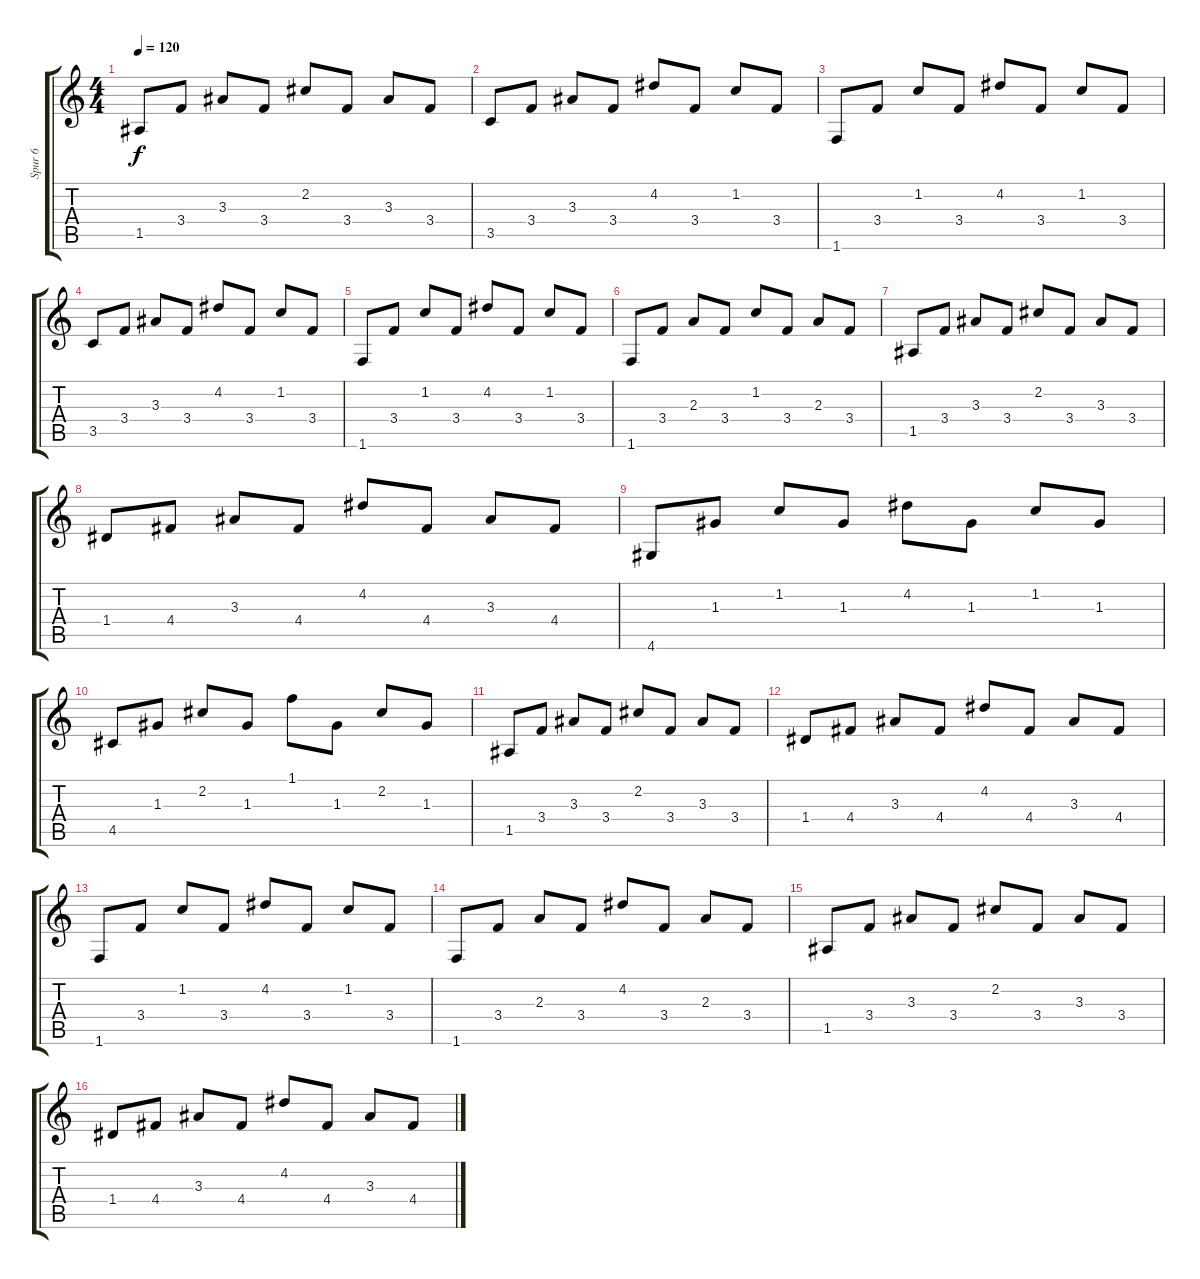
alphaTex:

\track ("Spur 6" "Spur 6") {instrument acousticguitarsteel}
\staff {score tabs}
\tuning (E4 B3 G3 D3 A2 E2) {hide}
\ts (4 4)
\tempo 120
\clef g2
\ks c
1.5.8{dy f} 3.4.8 3.3.8 3.4.8 2.2.8 3.4.8 3.3.8 3.4.8 |
3.5.8 3.4.8 3.3.8 3.4.8 4.2.8 3.4.8 1.2.8 3.4.8 |
1.6.8 3.4.8 1.2.8 3.4.8 4.2.8 3.4.8 1.2.8 3.4.8 |
3.5.8 3.4.8 3.3.8 3.4.8 4.2.8 3.4.8 1.2.8 3.4.8 |
1.6.8 3.4.8 1.2.8 3.4.8 4.2.8 3.4.8 1.2.8 3.4.8 |
1.6.8 3.4.8 2.3.8 3.4.8 1.2.8 3.4.8 2.3.8 3.4.8 |
1.5.8 3.4.8 3.3.8 3.4.8 2.2.8 3.4.8 3.3.8 3.4.8 |
1.4.8 4.4.8 3.3.8 4.4.8 4.2.8 4.4.8 3.3.8 4.4.8 |
4.6.8 1.3.8 1.2.8 1.3.8 4.2.8 1.3.8 1.2.8 1.3.8 |
4.5.8 1.3.8 2.2.8 1.3.8 1.1.8 1.3.8 2.2.8 1.3.8 |
1.5.8 3.4.8 3.3.8 3.4.8 2.2.8 3.4.8 3.3.8 3.4.8 |
1.4.8 4.4.8 3.3.8 4.4.8 4.2.8 4.4.8 3.3.8 4.4.8 |
1.6.8 3.4.8 1.2.8 3.4.8 4.2.8 3.4.8 1.2.8 3.4.8 |
1.6.8 3.4.8 2.3.8 3.4.8 4.2.8 3.4.8 2.3.8 3.4.8 |
1.5.8 3.4.8 3.3.8 3.4.8 2.2.8 3.4.8 3.3.8 3.4.8 |
1.4.8 4.4.8 3.3.8 4.4.8 4.2.8 4.4.8 3.3.8 4.4.8
